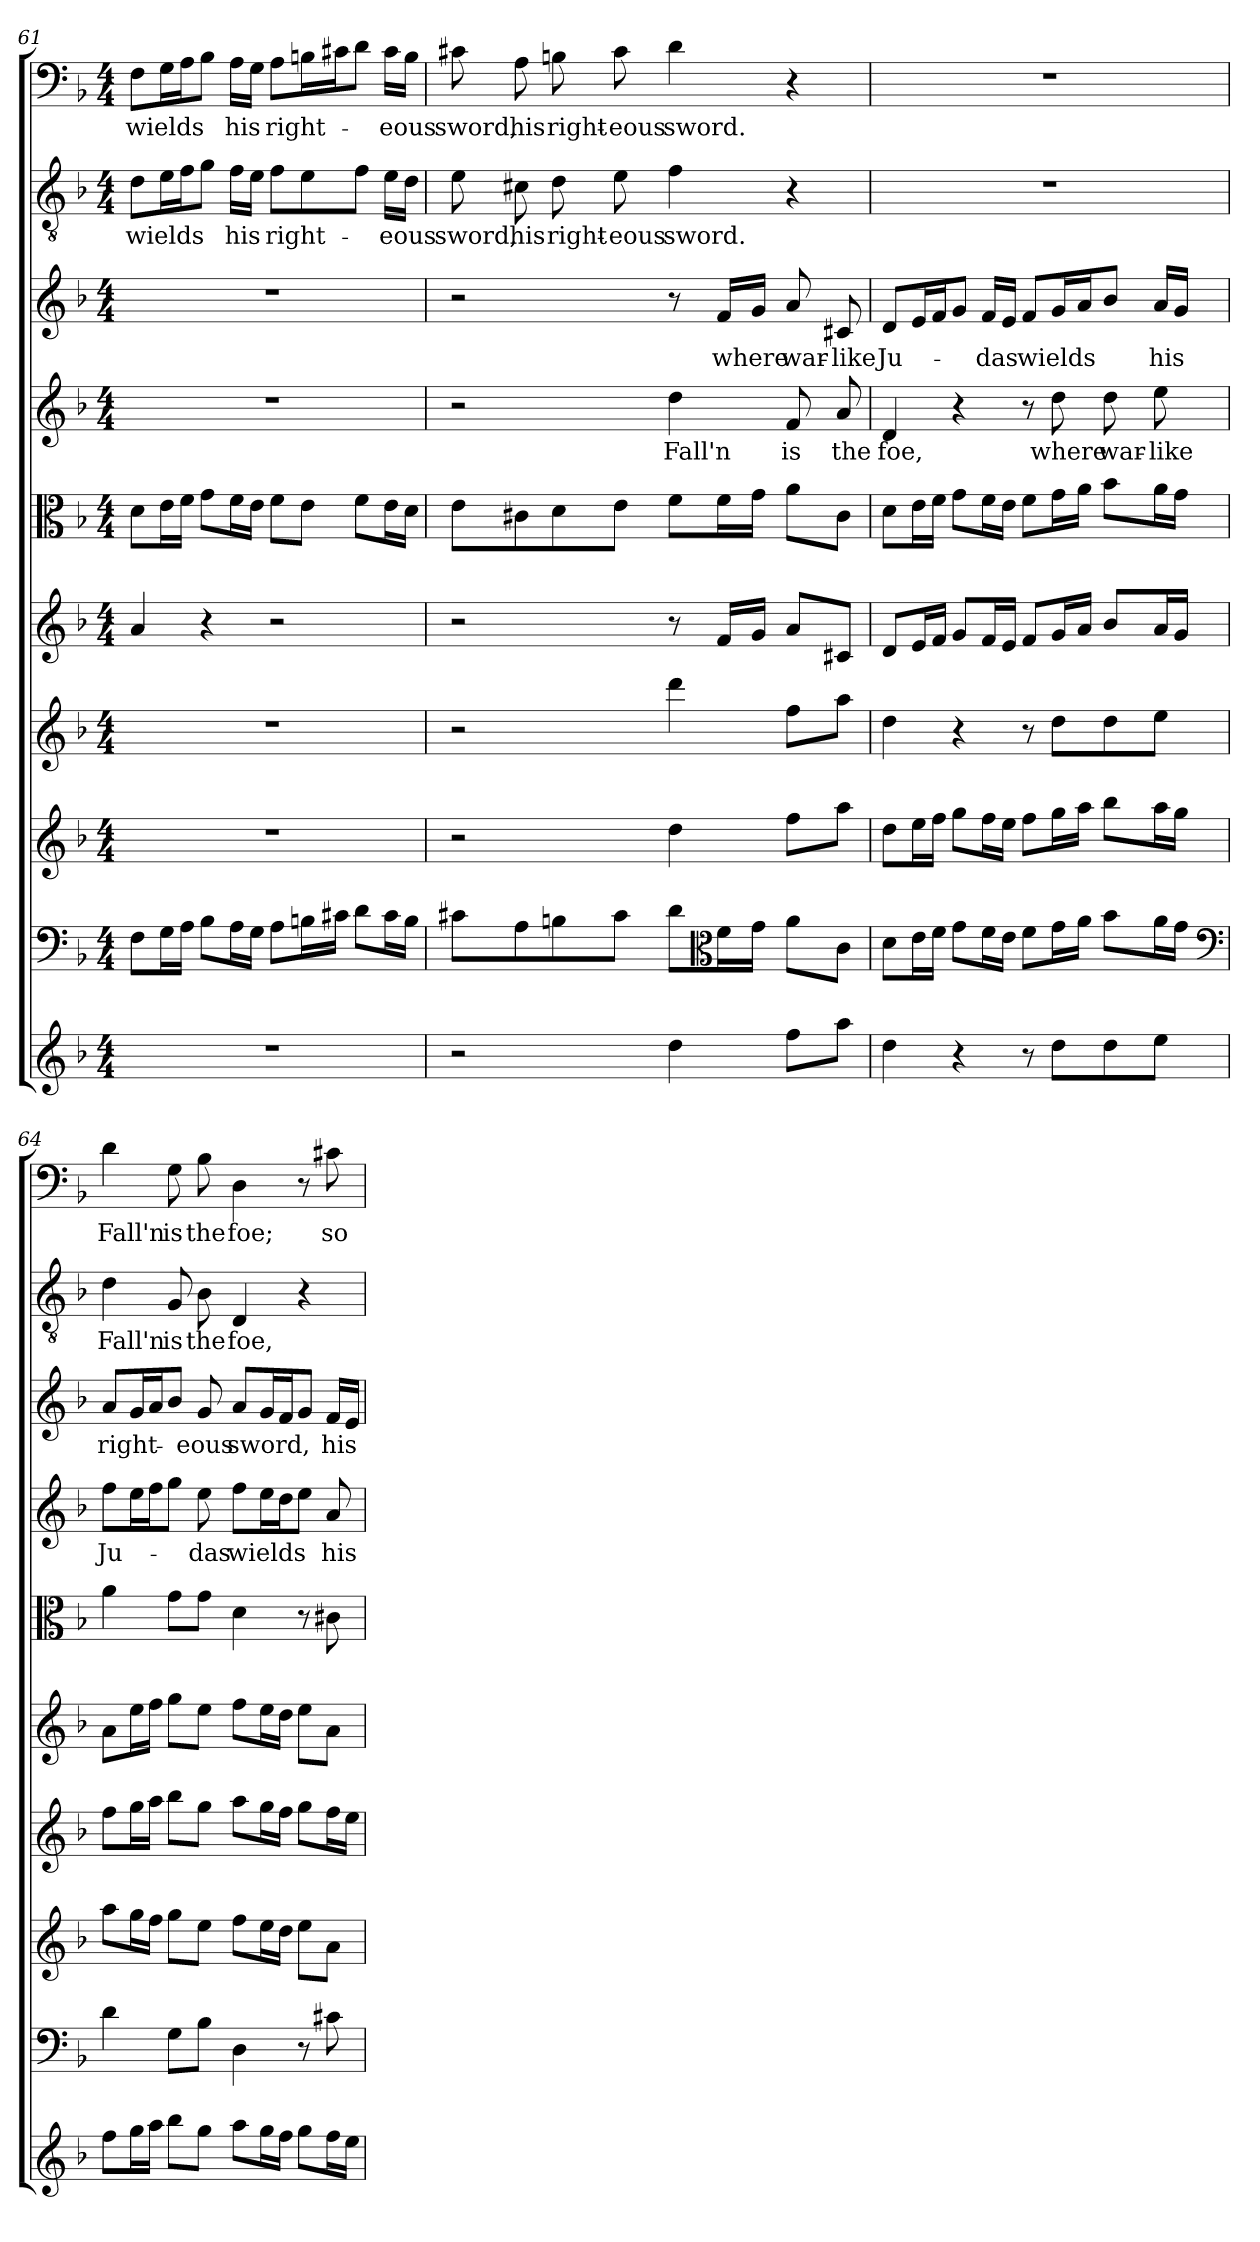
**kern	**kern	**kern	**kern	**kern	**kern	**kern	**text	**kern	**text	**kern	**text	**kern	**text
*part10	*part9	*part8	*part7	*part6	*part5	*part4	*part4	*part3	*part3	*part2	*part2	*part1	*part1
*staff10	*staff9	*staff8	*staff7	*staff6	*staff5	*staff4	*staff4	*staff3	*staff3	*staff2	*staff2	*staff1	*staff1
*clefG2	*clefF4	*clefG2	*clefG2	*clefG2	*clefC3	*clefG2	*	*clefG2	*	*clefGv2	*	*clefF4	*
*k[b-]	*k[b-]	*k[b-]	*k[b-]	*k[b-]	*k[b-]	*k[b-]	*	*k[b-]	*	*k[b-]	*	*k[b-]	*
*d:	*d:	*d:	*d:	*d:	*d:	*d:	*	*d:	*	*d:	*	*d:	*
*M4/4	*M4/4	*M4/4	*M4/4	*M4/4	*M4/4	*M4/4	*	*M4/4	*	*M4/4	*	*M4/4	*
=61	=61	=61	=61	=61	=61	=61	=61	=61	=61	=61	=61	=61	=61
1r	8F\L	1r	1r	4a/	8d\L	1r	.	1r	.	8d\L	wields	8F\L	wields
.	16G\L	.	.	.	16e\L	.	.	.	.	16e\L	.	16G\L	.
.	16A\JJ	.	.	.	16f\JJ	.	.	.	.	16f\J	.	16A\J	.
.	8B-\L	.	.	4r	8g\L	.	.	.	.	8g\J	.	8B-\J	.
.	16A\L	.	.	.	16f\L	.	.	.	.	16f\LL	his	16A\LL	his
.	16G\JJ	.	.	.	16e\JJ	.	.	.	.	16e\JJ	.	16G\JJ	.
.	8A\L	.	.	2r	8f\L	.	.	.	.	8f\L	right-	8A\L	right-
.	16Bn\L	.	.	.	8e\J	.	.	.	.	8e\	.	16Bn\L	.
.	16c#X\JJ	.	.	.	.	.	.	.	.	.	.	16c#X\J	.
.	8d\L	.	.	.	8f\L	.	.	.	.	8f\J	.	8d\J	.
.	16c#\L	.	.	.	16e\L	.	.	.	.	16e\LL	-eous	16c#\LL	-eous
.	16B\JJ	.	.	.	16d\JJ	.	.	.	.	16d\JJ	.	16B\JJ	.
=62	=62	=62	=62	=62	=62	=62	=62	=62	=62	=62	=62	=62	=62
2r	8c#X\L	2r	2r	2r	8e\L	2r	.	2r	.	8e\	sword,	8c#X\	sword,
.	8A\	.	.	.	8c#X\	.	.	.	.	8c#X\	his	8A\	his
.	8Bn\	.	.	.	8d\	.	.	.	.	8d\	right-	8Bn\	right-
.	8c#\J	.	.	.	8e\J	.	.	.	.	8e\	-eous	8c#\	-eous
4dd\	8d\L	4dd\	4ddd\	8r	8f\L	4dd\	Fall'n	8r	.	4f\	sword.	4d\	sword.
*	*clefC3	*	*	*	*	*	*	*	*	*	*	*	*
.	16f\L	.	.	16f/LL	16f\L	.	.	16f/LL	where	.	.	.	.
.	16g\JJ	.	.	16g/JJ	16g\JJ	.	.	16g/JJ	.	.	.	.	.
8ff\L	8a\L	8ff\L	8ff\L	8a/L	8a\L	8f/	is	8a/	war-	4r	.	4r	.
8aa\J	8c#\J	8aa\J	8aa\J	8c#X/J	8c#\J	8a/	the	8c#X/	-like	.	.	.	.
=63	=63	=63	=63	=63	=63	=63	=63	=63	=63	=63	=63	=63	=63
4dd\	8d\L	8dd\L	4dd\	8d/L	8d\L	4d/	foe,	8d/L	Ju-	1r	.	1r	.
.	16e\L	16ee\L	.	16e/L	16e\L	.	.	16e/L	.	.	.	.	.
.	16f\JJ	16ff\JJ	.	16f/JJ	16f\JJ	.	.	16f/J	.	.	.	.	.
4r	8g\L	8gg\L	4r	8g/L	8g\L	4r	.	8g/J	.	.	.	.	.
.	16f\L	16ff\L	.	16f/L	16f\L	.	.	16f/LL	-das	.	.	.	.
.	16e\JJ	16ee\JJ	.	16e/JJ	16e\JJ	.	.	16e/JJ	.	.	.	.	.
8r	8f\L	8ff\L	8r	8f/L	8f\L	8r	.	8f/L	wields	.	.	.	.
8dd\L	16g\L	16gg\L	8dd\L	16g/L	16g\L	8dd\	where	16g/L	.	.	.	.	.
.	16a\JJ	16aa\JJ	.	16a/JJ	16a\JJ	.	.	16a/J	.	.	.	.	.
8dd\	8b-\L	8bb-\L	8dd\	8b-/L	8b-\L	8dd\	war-	8b-/J	.	.	.	.	.
8ee\J	16a\L	16aa\L	8ee\J	16a/L	16a\L	8ee\	-like	16a/LL	his	.	.	.	.
.	16g\JJ	16gg\JJ	.	16g/JJ	16g\JJ	.	.	16g/JJ	.	.	.	.	.
*	*clefF4	*	*	*	*	*	*	*	*	*	*	*	*
=64	=64	=64	=64	=64	=64	=64	=64	=64	=64	=64	=64	=64	=64
8ff\L	4d\	8aa\L	8ff\L	8a\L	4a\	8ff\L	Ju-	8a/L	right-	4d\	Fall'n	4d\	Fall'n
16gg\L	.	16gg\L	16gg\L	16ee\L	.	16ee\L	.	16g/L	.	.	.	.	.
16aa\JJ	.	16ff\JJ	16aa\JJ	16ff\JJ	.	16ff\J	.	16a/J	.	.	.	.	.
8bb-\L	8G\L	8gg\L	8bb-\L	8gg\L	8g\L	8gg\J	.	8b-/J	.	8G/	is	8G\	is
8gg\J	8B-\J	8ee\J	8gg\J	8ee\J	8g\J	8ee\	-das	8g/	-eous	8B-\	the	8B-\	the
8aa\L	4D\	8ff\L	8aa\L	8ff\L	4d\	8ff\L	wields	8a/L	sword,	4D/	foe,	4D\	foe;
16gg\L	.	16ee\L	16gg\L	16ee\L	.	16ee\L	.	16g/L	.	.	.	.	.
16ff\JJ	.	16dd\JJ	16ff\JJ	16dd\JJ	.	16dd\J	.	16f/J	.	.	.	.	.
8gg\L	8r	8ee\L	8gg\L	8ee\L	8r	8ee\J	.	8g/J	.	4r	.	8r	.
16ff\L	8c#X\	8a\J	16ff\L	8a\J	8c#X\	8a/	his	16f/LL	his	.	.	8c#X\	so
16ee\JJ	.	.	16ee\JJ	.	.	.	.	16e/JJ	.	.	.	.	.
=	=	=	=	=	=	=	=	=	=	=	=	=	=
*-	*-	*-	*-	*-	*-	*-	*-	*-	*-	*-	*-	*-	*-
